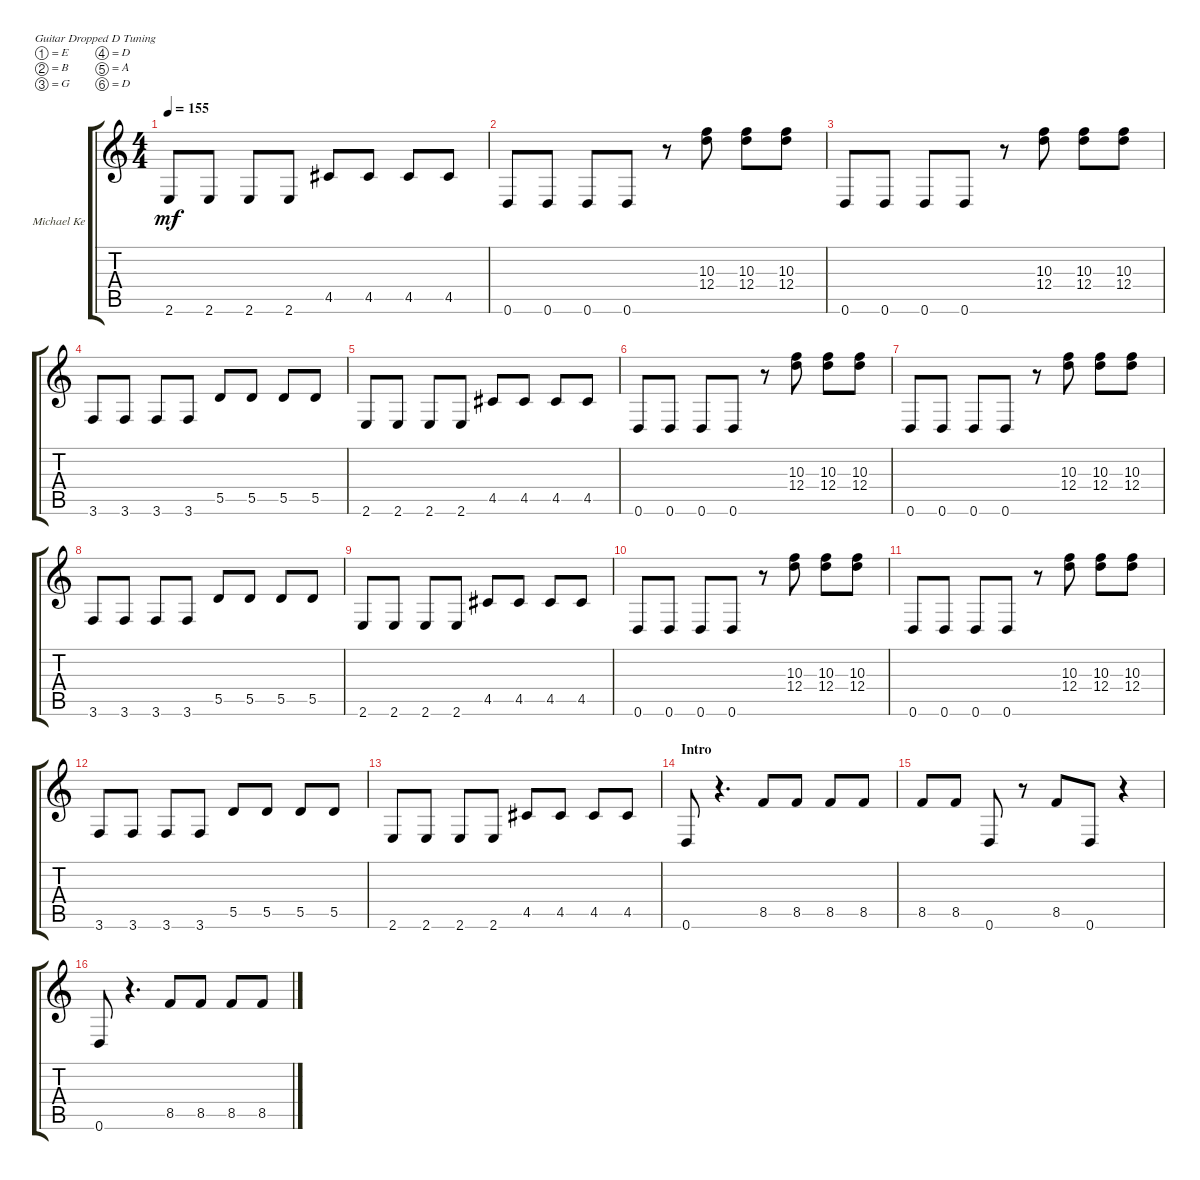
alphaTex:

\defaultSystemsLayout 4
\bracketExtendMode groupsimilarinstruments
\firstSystemTrackNameOrientation horizontal
\otherSystemsTrackNameOrientation horizontal
\track ("Michael Kerr (Guitar)" "Michael Ke") {instrument overdrivenguitar}
\staff {score tabs}
\tuning (E4 B3 G3 D3 A2 D2)
\ts (4 4)
\tempo 155
\clef g2
\ks c
2.6.8{dy mf} 2.6.8 2.6.8 2.6.8 4.5.8 4.5.8 4.5.8 4.5.8 |
0.6.8 0.6.8 0.6.8 0.6.8 r.8 (10.3 12.4).8 (10.3 12.4).8 (10.3 12.4).8 |
0.6.8 0.6.8 0.6.8 0.6.8 r.8 (12.4 10.3).8 (12.4 10.3).8 (12.4 10.3).8 |
3.6.8 3.6.8 3.6.8 3.6.8 5.5.8 5.5.8 5.5.8 5.5.8 |
2.6.8 2.6.8 2.6.8 2.6.8 4.5.8 4.5.8 4.5.8 4.5.8 |
0.6.8 0.6.8 0.6.8 0.6.8 r.8 (10.3 12.4).8 (10.3 12.4).8 (10.3 12.4).8 |
0.6.8 0.6.8 0.6.8 0.6.8 r.8 (12.4 10.3).8 (12.4 10.3).8 (12.4 10.3).8 |
3.6.8 3.6.8 3.6.8 3.6.8 5.5.8 5.5.8 5.5.8 5.5.8 |
2.6.8 2.6.8 2.6.8 2.6.8 4.5.8 4.5.8 4.5.8 4.5.8 |
0.6.8 0.6.8 0.6.8 0.6.8 r.8 (10.3 12.4).8 (10.3 12.4).8 (10.3 12.4).8 |
0.6.8 0.6.8 0.6.8 0.6.8 r.8 (12.4 10.3).8 (12.4 10.3).8 (12.4 10.3).8 |
3.6.8 3.6.8 3.6.8 3.6.8 5.5.8 5.5.8 5.5.8 5.5.8 |
2.6.8 2.6.8 2.6.8 2.6.8 4.5.8 4.5.8 4.5.8 4.5.8 |
\section ("" "Intro")
0.6.8 r.4{d} 8.5.8 8.5.8 8.5.8 8.5.8 |
8.5.8 8.5.8 0.6.8 r.8 8.5.8 0.6.8 r.4 |
0.6.8 r.4{d} 8.5.8 8.5.8 8.5.8 8.5.8
